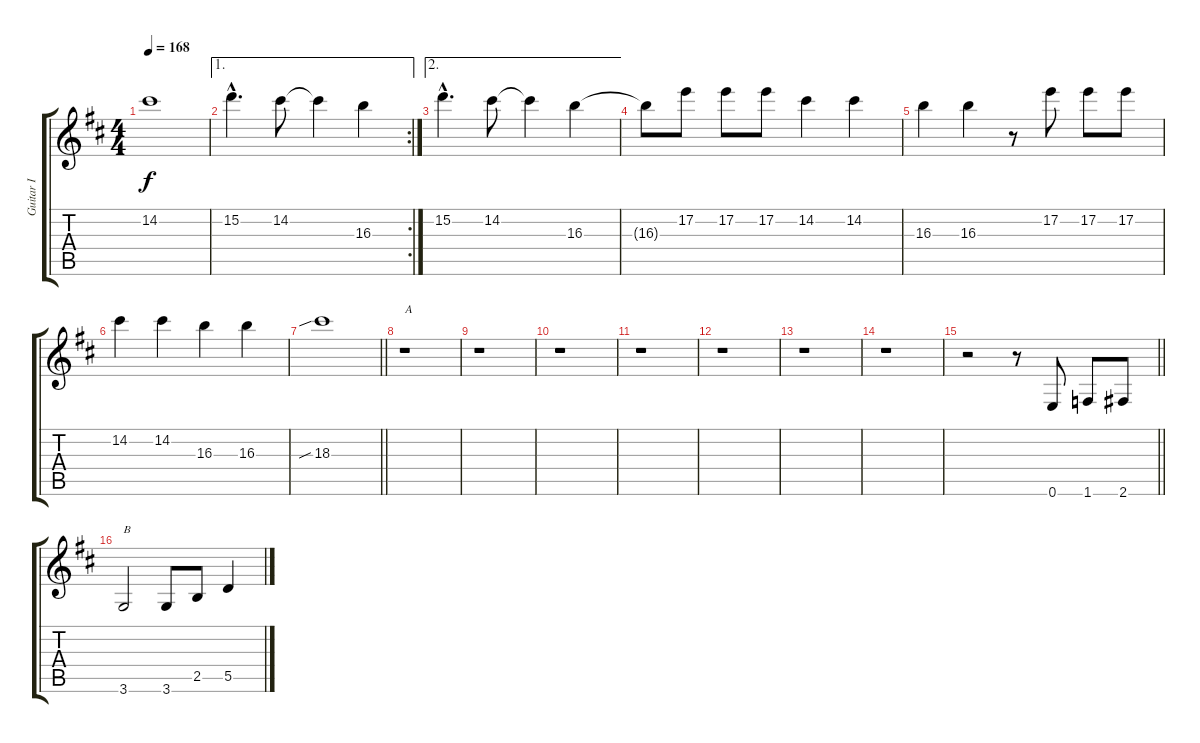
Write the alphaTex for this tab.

\track ("Guitar I" "Guitar I") {instrument overdrivenguitar}
\staff {score tabs}
\tuning (E4 B3 G3 D3 A2 E2) {hide}
\ts (4 4)
\tempo 168
\clef g2
\ks d
14.2.1{dy f} |
\ae 1
\rc 2
15.2{hac}.4{d} 14.2.8 14.2{t}.4 16.3.4 |
\ae 2
15.2{hac}.4{d} 14.2.8 14.2{t}.4 16.3.4 |
16.3{t}.8 17.2.8 17.2.8 17.2.8 14.2.4 14.2.4 |
16.3.4 16.3.4 r.8 17.2.8 17.2.8 17.2.8 |
14.2.4 14.2.4 16.3.4 16.3.4 |
\barLineRight lightlight
18.3{sib}.1 |
r.1{txt "A"} |
r.1 |
r.1 |
r.1 |
r.1 |
r.1 |
r.1 |
\barLineRight lightlight
r.2 r.8 0.6.8 1.6.8 2.6.8 |
3.6.2{txt "B"} 3.6.8 2.5.8 5.5.4
